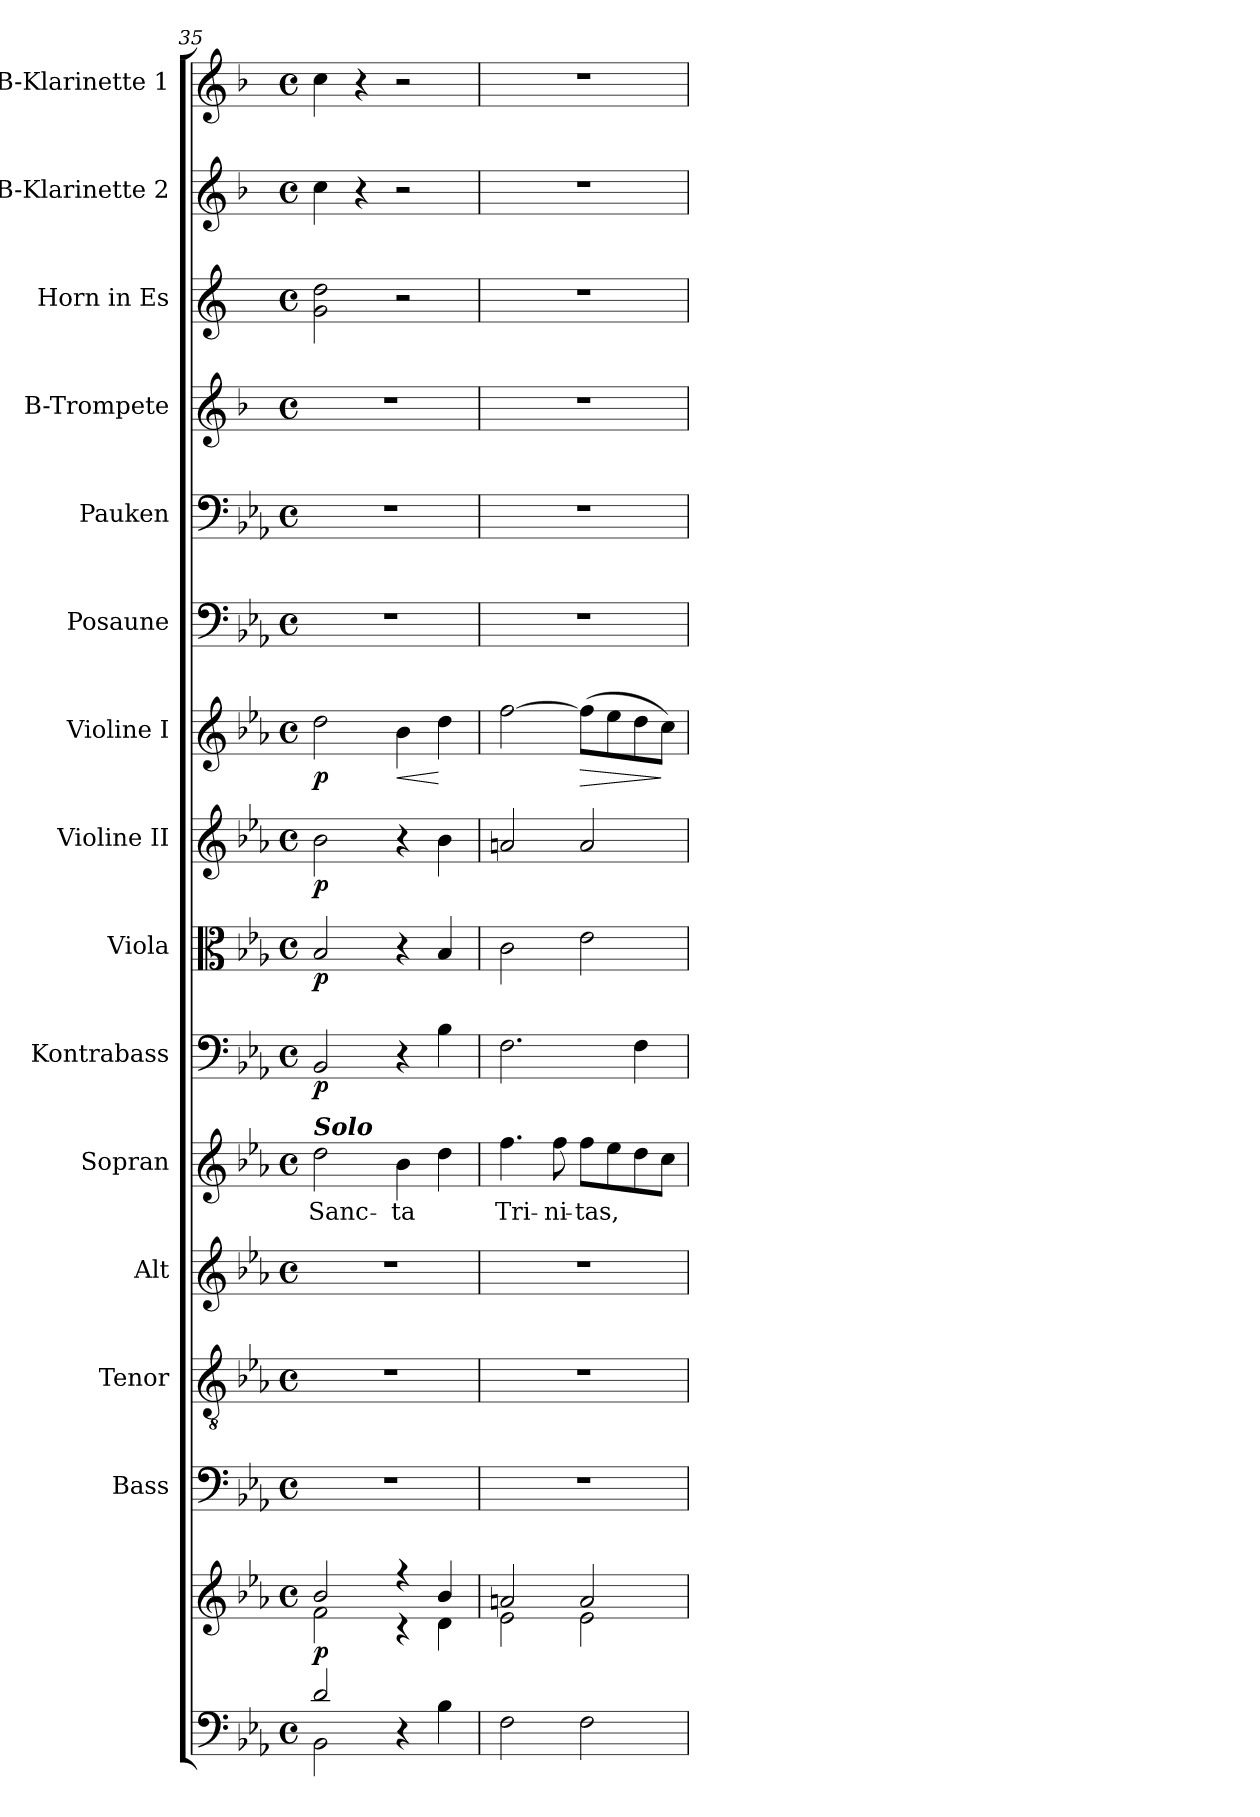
**kern	**kern	**dynam	**kern	**kern	**kern	**kern	**text	**kern	**dynam	**kern	**dynam	**kern	**dynam	**kern	**dynam	**kern	**kern	**kern	**kern	**kern	**kern
*part15	*part15	*part15	*part14	*part13	*part12	*part11	*part11	*part10	*part10	*part9	*part9	*part8	*part8	*part7	*part7	*part6	*part5	*part4	*part3	*part2	*part1
*staff16	*staff15	*staff15/16	*staff14	*staff13	*staff12	*staff11	*staff11	*staff10	*staff10	*staff9	*staff9	*staff8	*staff8	*staff7	*staff7	*staff6	*staff5	*staff4	*staff3	*staff2	*staff1
*	*	*	*I"Bass	*I"Tenor	*I"Alt	*I"Sopran	*	*I"Kontrabass	*	*I"Viola	*	*I"Violine II	*	*I"Violine I	*	*I"Posaune	*I"Pauken	*I"B-Trompete	*I"Horn in Es	*I"B-Klarinette 2	*I"B-Klarinette 1
*	*	*	*I'B.	*I'T.	*I'A.	*I'S.	*	*I'Kb.	*	*I'Vla.	*	*I'Vl. II	*	*I'Vl. I	*	*I'Pos.	*I'Pk.	*I'B Trp.	*	*I'B Kl. 2	*I'B Kl. 1
*clefF4	*clefG2	*	*clefF4	*clefGv2	*clefG2	*clefG2	*	*clefF4	*	*clefC3	*	*clefG2	*	*clefG2	*	*clefF4	*clefF4	*clefG2	*clefG2	*clefG2	*clefG2
*	*	*	*	*	*	*	*	*ITrd7c12	*	*	*	*	*	*	*	*	*	*ITrd1c2	*ITrd5c9	*ITrd1c2	*ITrd1c2
*k[b-e-a-]	*k[b-e-a-]	*	*k[b-e-a-]	*k[b-e-a-]	*k[b-e-a-]	*k[b-e-a-]	*	*k[b-e-a-]	*	*k[b-e-a-]	*	*k[b-e-a-]	*	*k[b-e-a-]	*	*k[b-e-a-]	*k[b-e-a-]	*k[b-e-a-]	*k[b-e-a-]	*k[b-e-a-]	*k[b-e-a-]
*E-:	*E-:	*	*E-:	*E-:	*E-:	*E-:	*	*E-:	*	*E-:	*	*E-:	*	*E-:	*	*E-:	*E-:	*E-:	*E-:	*E-:	*E-:
*M4/4	*M4/4	*	*M4/4	*M4/4	*M4/4	*M4/4	*	*M4/4	*	*M4/4	*	*M4/4	*	*M4/4	*	*M4/4	*M4/4	*M4/4	*M4/4	*M4/4	*M4/4
*met(c)	*met(c)	*	*met(c)	*met(c)	*met(c)	*met(c)	*	*met(c)	*	*met(c)	*	*met(c)	*	*met(c)	*	*met(c)	*met(c)	*met(c)	*met(c)	*met(c)	*met(c)
=35	=35	=35	=35	=35	=35	=35	=35	=35	=35	=35	=35	=35	=35	=35	=35	=35	=35	=35	=35	=35	=35
*^	*^	*	*	*	*	*	*	*	*	*	*	*	*	*	*	*	*	*	*	*	*
!	!	!	!	!	!	!	!	!LO:TX:a:Bi:t=Solo	!	!	!	!	!	!	!	!	!	!	!	!	!	!	!
!	!	!	!	!LO:DY:b	!	!	!	!	!LO:LY:b	!	!LO:DY:b	!	!LO:DY:b	!	!LO:DY:b	!	!LO:DY:b	!	!	!	!	!	!
2d/	2BB-\	2b-/	2f\	p	1r	1r	1r	2dd\	Sanc-	2BBB-/	p	2B-/	p	2b-\	p	2dd\	p	1r	1r	1r	2B-\ 2f\	4b-\	4b-\
.	.	.	.	.	.	.	.	.	.	.	.	.	.	.	.	.	.	.	.	.	.	4r	4r
!	!	!	!	!	!	!	!	!	!LO:LY:b	!	!	!	!	!	!	!	!LO:HP:b	!	!	!	!	!	!
2ryy	4r	4r	4r	.	.	.	.	4b-\	-ta	4r	.	4r	.	4r	.	4b-\	<	.	.	.	2r	2r	2r
.	4B-\	4b-/	4d\	.	.	.	.	4dd\	.	4BB-\	.	4B-/	.	4b-\	.	4dd\	[	.	.	.	.	.	.
=36	=36	=36	=36	=36	=36	=36	=36	=36	=36	=36	=36	=36	=36	=36	=36	=36	=36	=36	=36	=36	=36	=36	=36
!	!	!	!	!	!	!	!	!	!LO:LY:b	!	!	!	!	!	!	!	!	!	!	!	!	!	!
*v	*v	*	*	*	*	*	*	*	*	*	*	*	*	*	*	*	*	*	*	*	*	*	*
2F\	2an/	2e-\	.	1r	1r	1r	4.ff\	Tri-	2.FF\	.	2c\	.	2an/	.	[2ff\	.	1r	1r	1r	1r	1r	1r
!	!	!	!	!	!	!	!	!LO:LY:b	!	!	!	!	!	!	!	!	!	!	!	!	!	!
.	.	.	.	.	.	.	8ff\	-ni-	.	.	.	.	.	.	.	.	.	.	.	.	.	.
!	!	!	!	!	!	!	!	!LO:LY:b	!	!	!	!	!	!	!	!LO:HP:b	!	!	!	!	!	!
2F\	2a/	2e-\	.	.	.	.	8ff\L	-tas,	.	.	2e-\	.	2a/	.	(>8ff\L]	>	.	.	.	.	.	.
.	.	.	.	.	.	.	8ee-\	.	.	.	.	.	.	.	8ee-\	.	.	.	.	.	.	.
.	.	.	.	.	.	.	8dd\	.	4FF\	.	.	.	.	.	8dd\	.	.	.	.	.	.	.
.	.	.	.	.	.	.	8cc\J	.	.	.	.	.	.	.	8cc\J)	]	.	.	.	.	.	.
*	*v	*v	*	*	*	*	*	*	*	*	*	*	*	*	*	*	*	*	*	*	*	*
=	=	=	=	=	=	=	=	=	=	=	=	=	=	=	=	=	=	=	=	=	=
*-	*-	*-	*-	*-	*-	*-	*-	*-	*-	*-	*-	*-	*-	*-	*-	*-	*-	*-	*-	*-	*-
